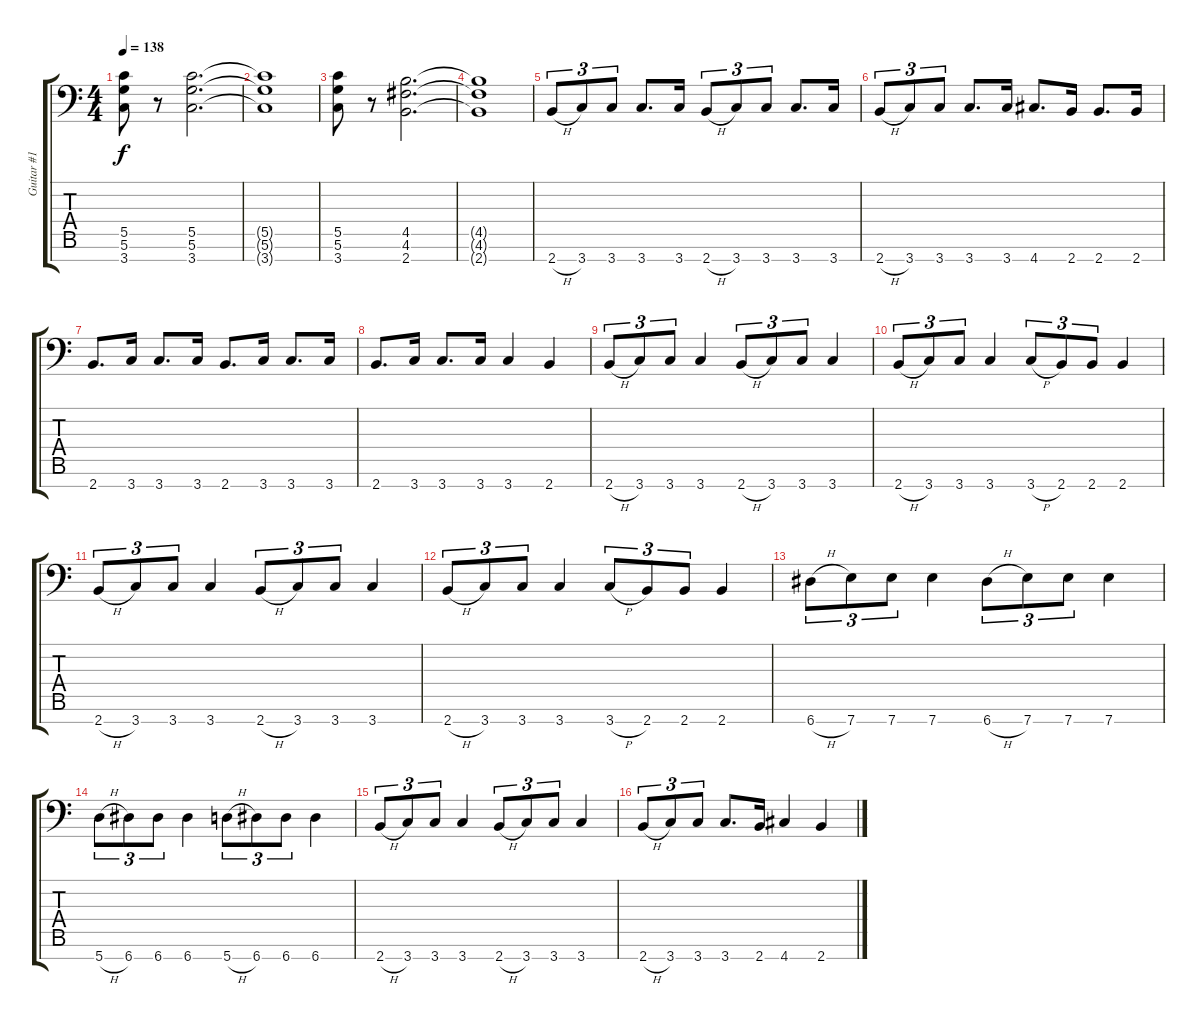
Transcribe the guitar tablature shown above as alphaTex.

\track ("Guitar #1" "Guitar #1") {instrument distortionguitar}
\staff {score tabs}
\tuning (D4 A3 F3 C3 G2 D2 A1) {hide}
\ts (4 4)
\tempo 138
\clef f4
\ks c
(5.5 5.6 3.7).8{dy f} r.8 (5.5 5.6 3.7).2{d} |
(5.5{t} 5.6{t} 3.7{t}).1 |
(5.5 5.6 3.7).8 r.8 (4.5 4.6 2.7).2{d} |
(4.5{t} 4.6{t} 2.7{t}).1 |
2.7{h}.8{tu (3 2)} 3.7.8{tu (3 2)} 3.7.8{tu (3 2)} 3.7.8{d} 3.7.16 2.7{h}.8{tu (3 2)} 3.7.8{tu (3 2)} 3.7.8{tu (3 2)} 3.7.8{d} 3.7.16 |
2.7{h}.8{tu (3 2)} 3.7.8{tu (3 2)} 3.7.8{tu (3 2)} 3.7.8{d} 3.7.16 4.7.8{d} 2.7.16 2.7.8{d} 2.7.16 |
2.7.8{d} 3.7.16 3.7.8{d} 3.7.16 2.7.8{d} 3.7.16 3.7.8{d} 3.7.16 |
2.7.8{d} 3.7.16 3.7.8{d} 3.7.16 3.7.4 2.7.4 |
2.7{h}.8{tu (3 2)} 3.7.8{tu (3 2)} 3.7.8{tu (3 2)} 3.7.4 2.7{h}.8{tu (3 2)} 3.7.8{tu (3 2)} 3.7.8{tu (3 2)} 3.7.4 |
2.7{h}.8{tu (3 2)} 3.7.8{tu (3 2)} 3.7.8{tu (3 2)} 3.7.4 3.7{h}.8{tu (3 2)} 2.7.8{tu (3 2)} 2.7.8{tu (3 2)} 2.7.4 |
2.7{h}.8{tu (3 2)} 3.7.8{tu (3 2)} 3.7.8{tu (3 2)} 3.7.4 2.7{h}.8{tu (3 2)} 3.7.8{tu (3 2)} 3.7.8{tu (3 2)} 3.7.4 |
2.7{h}.8{tu (3 2)} 3.7.8{tu (3 2)} 3.7.8{tu (3 2)} 3.7.4 3.7{h}.8{tu (3 2)} 2.7.8{tu (3 2)} 2.7.8{tu (3 2)} 2.7.4 |
6.7{h}.8{tu (3 2)} 7.7.8{tu (3 2)} 7.7.8{tu (3 2)} 7.7.4 6.7{h}.8{tu (3 2)} 7.7.8{tu (3 2)} 7.7.8{tu (3 2)} 7.7.4 |
5.7{h}.8{tu (3 2)} 6.7.8{tu (3 2)} 6.7.8{tu (3 2)} 6.7.4 5.7{h}.8{tu (3 2)} 6.7.8{tu (3 2)} 6.7.8{tu (3 2)} 6.7.4 |
2.7{h}.8{tu (3 2)} 3.7.8{tu (3 2)} 3.7.8{tu (3 2)} 3.7.4 2.7{h}.8{tu (3 2)} 3.7.8{tu (3 2)} 3.7.8{tu (3 2)} 3.7.4 |
2.7{h}.8{tu (3 2)} 3.7.8{tu (3 2)} 3.7.8{tu (3 2)} 3.7.8{d} 2.7.16 4.7.4 2.7.4
